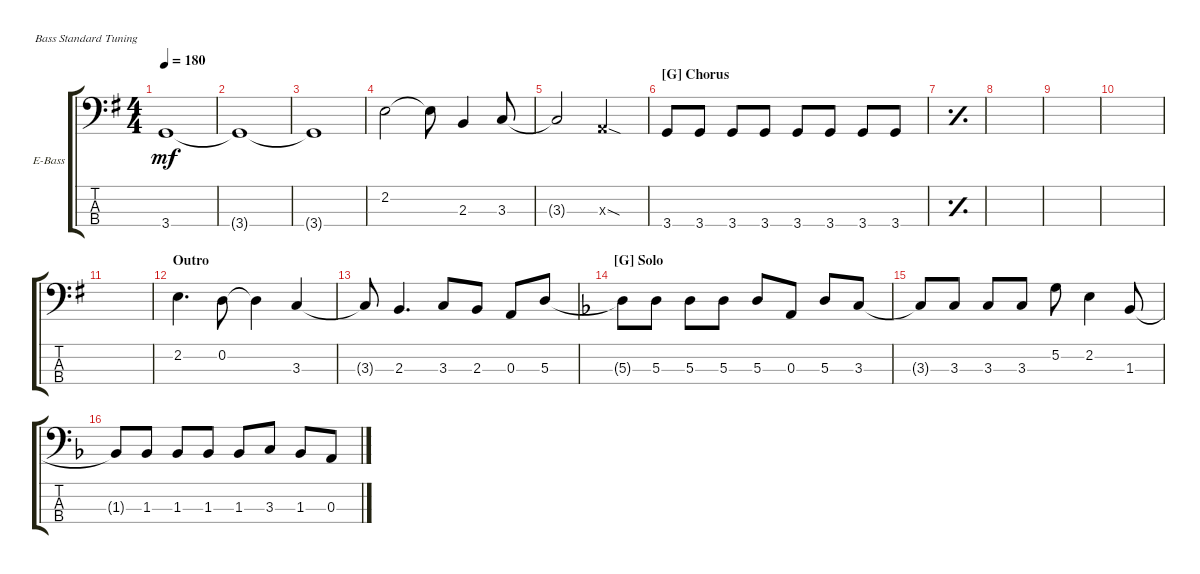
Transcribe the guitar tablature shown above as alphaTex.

\defaultSystemsLayout 4
\bracketExtendMode groupsimilarinstruments
\firstSystemTrackNameOrientation horizontal
\otherSystemsTrackNameOrientation horizontal
\track ("Electric Bass" "E-Bass") {instrument electricbassfinger}
\staff {score tabs}
\tuning (G2 D2 A1 E1)
\ts (4 4)
\tempo 180
\clef f4
\ks g
3.4{t}.1{dy mf} |
3.4{t}.1 |
3.4{t}.1 |
2.2.2 2.2{t}.8 2.3.4 3.3.8 |
3.3{t}.2 0.3{sod x}.2 |
\section ("G" "Chorus")
3.4.8 3.4.8 3.4.8 3.4.8 3.4.8 3.4.8 3.4.8 3.4.8 |
\simile simple
|
|
|
|
|
\section ("" "Outro")
\simile none
2.2.4{d} 0.2.8 0.2{t}.4 3.3.4 |
3.3{t}.8 2.3.4{d} 3.3.8 2.3.8 0.3.8 5.3.8 |
\section ("G" "Solo")
\ks f
5.3{t}.8 5.3.8 5.3.8 5.3.8 5.3.8 0.3.8 5.3.8 3.3.8 |
3.3{t}.8 3.3.8 3.3.8 3.3.8 5.2.8 2.2.4 1.3.8 |
1.3{t}.8 1.3.8 1.3.8 1.3.8 1.3.8 3.3.8 1.3.8 0.3.8
